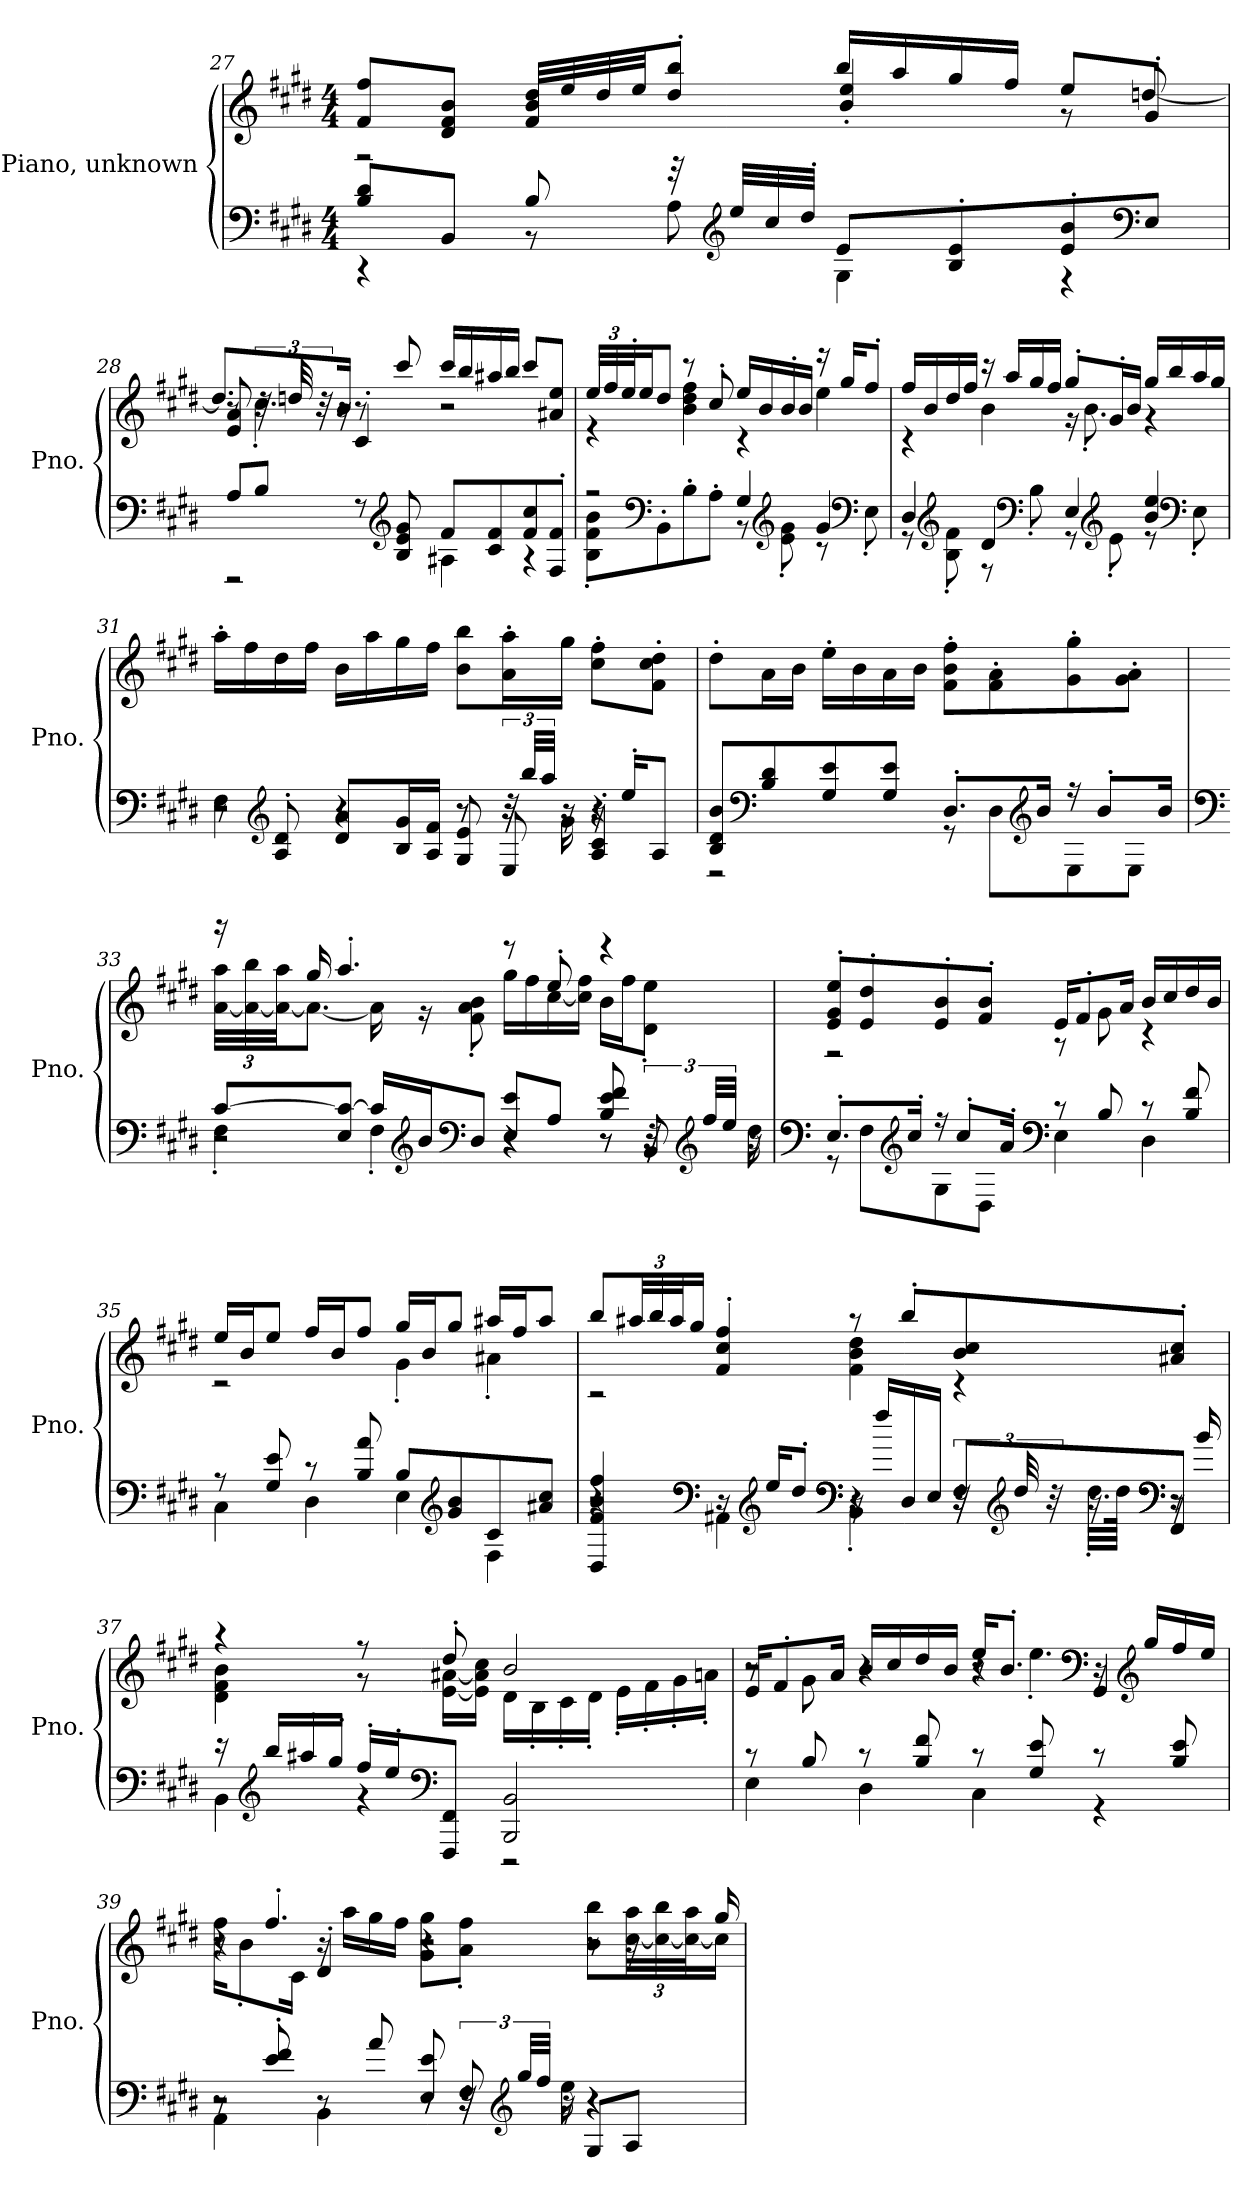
**kern	**kern
*part1	*part1
*staff2	*staff1
*I"Piano, unknown	*
*I'Pno.	*
!!LO:LB:g=z
*clefF4	*clefG2
*k[f#c#g#d#]	*k[f#c#g#d#]
*M4/4	*M4/4
=27	=27
*^	*^
8B/ 8d#/L	4r	8f#/ 8ff#/L	2r
8BB/J	.	8d#/ 8f#/ 8b/J	.
8B/	8r	32f#/ 32b/ 32dd#/LLL	.
.	.	32ee/	.
.	.	32dd#/	.
.	.	32ee/JJ	.
32r	8A\	8dd#/' 8bb/'J	.
*clefG2	*	*	*
32ee/LLL	.	.	.
32cc#/	.	.	.
32dd#'/JJJ	.	.	.
8e/L	4G#\	16bb/LL	4b/' 4ee/'
.	.	16aa/	.
8B/' 8e/'	.	16gg#/	.
.	.	16ff#/JJ	.
8e/' 8b/'	4r	8ee/L	8r
*clefF4	*	*	*
8E/J	.	8g#'/J	[8ddn/
=28	=28	=28	=28
*	*	*	*^
8A/L	2r	8e/ 8a/	8r	8.dd/L]
8B/J	.	48r	4.cc#'\	.
.	.	48ddn/	.	.
.	.	48r	.	.
.	.	16r	.	16b/Jk
8r	.	8r	.	4c#'/
*clefG2	*	*	*	*
8B/ 8e/ 8g#/	.	8ccc#/	.	.
8f#/L	4A#X\	16ccc#/LL	2r	2r
.	.	16bb/	.	.
8c#/ 8f#/	.	16aa#X/	.	.
.	.	16bb/JJ	.	.
8f#/ 8cc#/	4r	8ccc#/L	.	.
8F#/' 8f#/'J	.	8a#X/ 8ee/J	.	.
*	*	*v	*v	*v
!!LO:PB:g=z
=29	=29	=29
*	*	*Xbrackettup
*	*	*^
2r	8B\' 8f#\' 8b\'L	48ee/LLL	4r
.	.	48ff#/	.
.	.	48ee'/J	.
.	.	16ee/J	.
*clefF4	*	*	*
.	8BB'\	8dd#/J	.
.	8B'\	8r	4b\ 4dd#\ 4ff#\
.	8A'\J	8cc#'/	.
4G#/	8r	16ee/LL	4r
.	.	16b/	.
*clefG2	*	*	*
.	8e\' 8g#\'	16b'/	.
.	.	16b/JJ	.
4g#/	8r	16r	4ee\
.	.	16gg#/KL	.
*clefF4	*	*	*
.	8E'\	8ff#'/J	.
=30	=30	=30	=30
4D#/	8r	16ff#/LL	4r
.	.	16b/	.
*clefG2	*	*	*
.	8B\' 8f#\'	16dd#/	.
.	.	16ff#/JJ	.
4d#/	8r	16r	4b\
.	.	16aa/LL	.
*clefF4	*	*	*
.	8B'\	16gg#/	.
.	.	16ff#/JJ	.
4E/	8r	8gg#'/L	16r
.	.	.	8.b'\
*clefG2	*	*	*
.	8e'\	16g#'/L	.
.	.	16b/JJ	.
4b/ 4ee/	8r	16gg#/LL	4r
.	.	16bb/	.
*clefF4	*	*	*
.	8E'\	16aa/	.
.	.	16gg#/JJ	.
*	*	*v	*v
!!LO:LB:g=z
=31	=31	=31
*	*^	*
8r	4F#\	2r	16aa'\LL
.	.	.	16ff#\
*clefG2	*	*	*
8A/' 8d#/'	.	.	16dd#\
.	.	.	16ff#\JJ
8d#/ 8a/L	4r	.	16b\LL
.	.	.	16aa\
16B/ 16g#/L	.	.	16gg#\
16A/ 16f#/JJ	.	.	16ff#\JJ
8G#/ 8e/	8r	8r	8b\ 8bb\L
48r	16r	8E/	16a\' 16aa\'L
48bb/LLL	.	.	.
48aa/JJJ	.	.	.
16r	16g#\	.	16gg#\JJ
16r	4r	4A/' 4c#/'	8cc#\' 8ff#\'L
16ee'/KL	.	.	.
8A/J	.	.	8f#\' 8cc#\' 8dd#\'J
*	*v	*v	*
=32	=32	=32
8B/ 8d#/ 8b/L	2r	8dd#'\L
*clefF4	*	*
8B/ 8d#/	.	16a\L
.	.	16b\JJ
8G#/ 8e/	.	16ee'\LL
.	.	16b\
8G#/ 8e/J	.	16a\
.	.	16b\JJ
8.D#'/L	8r	8f#\' 8b\' 8ff#\'L
.	8D#\L	8f#\' 8a\'
*clefG2	*	*
16b/Jk	.	.
16r	8E\	8g#\' 8gg#\'
8b'/L	.	.
.	8E\J	8g#\' 8a\'J
16b/Jk	.	.
*v	*v	*
!!LO:LB:g=z
=33	=33
*clefF4	*
*^	*^
*	*^	*	*
[8c#/L	4F#'\	2r	16r	[48a\ 48aa\LLL
.	.	.	.	48a\_ 48bb\
.	.	.	.	48a\_ 48aa\JJ
.	.	.	16gg#/	8.a\J_
8E/ 8c#/_J	.	.	4.aa'/	.
16c#/LL]	4F#'\	.	.	16a\]
*clefG2	*	*	*	*
16b/J	.	.	.	16r
*clefF4	*	*	*	*
8D#/J	.	.	.	8f#\' 8a\' 8b\'
8E/ 8e/L	4r	4r	8r	16gg#\LL
.	.	.	.	16ff#\
8A/J	.	.	8ee'/	[16cc#\
.	.	.	.	16cc#\] 16ff#\JJ
8B/ 8e/ 8f#/	8r	8r	4r	16b\LL
.	.	.	.	16ff#\J
48r	16r	8BB/	.	8d#\' 8ee\'J
*clefG2	*	*	*	*
48ff#/LLL	.	.	.	.
48ee/JJJ	.	.	.	.
16r	16dd#\	.	.	.
*v	*v	*v	*	*
!!LO:LB:g=z	!!
=34	=34	=34
*clefF4	*	*
*^	*	*
8.E'/L	8r	8e/' 8g#/' 8ee/'L	2r
.	8F#\L	8e/' 8dd#/'	.
*clefG2	*	*	*
16cc#'/Jk	.	.	.
16r	8G#\	8e/' 8b/'	.
8cc#'/L	.	.	.
.	8D#\J	8f#/' 8b/'J	.
16a'/Jk	.	.	.
*clefF4	*	*	*
8r	4E\	16e/KL	8r
.	.	8f#'/	.
8B/	.	.	8g#\
.	.	16a/Jk	.
8r	4D#\	16b/LL	4r
.	.	16cc#/	.
8B/ 8f#/	.	16dd#/	.
.	.	16b/JJ	.
=35	=35	=35	=35
8r	4C#\	16ee/LL	2r
.	.	16b/J	.
8G#/ 8e/	.	8ee/J	.
8r	4D#\	16ff#/LL	.
.	.	16b/J	.
8B/ 8a/	.	8ff#/J	.
8B/L	4E\	16gg#/LL	4g#'\
.	.	16b/J	.
*clefG2	*	*	*
8g#/ 8b/	.	8gg#/J	.
8c#/	4F#\	16aa#X/LL	4a#X'\
.	.	16ff#/J	.
8a#X/ 8cc#/J	.	8aa#/J	.
!!LO:LB:g=z	!!
=36	=36	=36	=36
*	*^	*	*
4D#/ 4f#/ 4b/ 4ff#/	4r	2r	8bb/L	2r
.	.	.	48aa#X/LL	.
.	.	.	48bb/	.
.	.	.	48aa#/J	.
.	.	.	16gg#/JJ	.
*clefF4	*	*	*	*
16r	4AA#X\	.	4f#/' 4cc#/' 4ff#/'	.
*clefG2	*	*	*	*
16ee/KL	.	.	.	.
8dd#'/J	.	.	.	.
*clefF4	*	*	*	*
16r	4BB'\	4r	8r	4f#\ 4b\ 4dd#\
16ff#/LL	.	.	.	.
16D#/	.	.	8bb'/L	.
16E/JJ	.	.	.	.
48r	16r	8F#/L	8b/ 8cc#/	4r
*clefG2	*	*	*	*
48dd#/	.	.	.	.
48r	.	.	.	.
16r	32.dd#'\LLL	.	.	.
.	64dd#\JJJk	.	.	.
*clefF4	*	*	*	*
16r	8r	8FF#/J	8a#X/' 8cc#/'J	.
16b/	.	.	.	.
*	*v	*v	*	*
!!LO:LB:g=z	!!
=37	=37	=37	=37
16r	4BB\	4r	4d#\ 4f#\ 4b\
*clefG2	*	*	*
16bb/LL	.	.	.
16aa#X'/	.	.	.
16gg#'/JJ	.	.	.
16ff#'/LL	4r	8r	8r
16ee'/J	.	.	.
*clefF4	*	*	*
8FFF#/ 8FF#/J	.	8dd#'/	[16e\ [16a#X\LL
.	.	.	16e\] 16a#\] 16cc#\JJ
2BBB/ 2BB/	2r	2b/	16d#\LL
.	.	.	16B'\
.	.	.	16c#'\
.	.	.	16d#'\JJ
.	.	.	16e'\LL
.	.	.	16f#'\
.	.	.	16g#'\
.	.	.	16an'\JJ
=38	=38	=38	=38
*	*	*	*^
8r	4E\	16e/KL	8r	2r
.	.	8f#'/	.	.
8B/	.	.	8g#\	.
.	.	16a/Jk	.	.
8r	4D#\	16b/LL	4r	.
.	.	16cc#/	.	.
8B/ 8f#/	.	16dd#/	.	.
.	.	16b/JJ	.	.
8r	4C#\	16ee/KL	8r	4r
.	.	8.b'/J	.	.
8G#/ 8e/	.	.	4.ee'\	.
*	*	*clefF4	*	*
8r	4r	16r	.	4GG#/
*	*	*clefG2	*	*
.	.	16gg#/LL	.	.
8B/ 8e/	.	16ff#/	.	.
.	.	16ee/JJ	.	.
!!LO:PB:g=z	!!	!!
=39	=39	=39	=39	=39
*	*^	*	*	*
8r	4AA\	2r	8r	16ff#\KL	4r
.	.	.	.	8b'\	.
8e/' 8f#/'	.	.	4.ff#'/	.	.
.	.	.	.	16c#\Jk	.
8r	4BB\	.	.	16r	4d#'/
.	.	.	.	16aa\LL	.
8a/	.	.	.	16gg#\	.
.	.	.	.	16ff#\JJ	.
8E/ 8e/	8r	8r	4r	8g#\ 8gg#\L	2r
48r	16r	8F#/	.	8a\' 8ff#\'J	.
*clefG2	*	*	*	*	*
48gg#/LLL	.	.	.	.	.
48ff#/JJJ	.	.	.	.	.
16r	16ee\	.	.	.	.
8G#/L	4r	4r	8r	8b\ 8bb\L	.
8A/J	.	.	16r	[48cc#\ 48aa\LL	.
.	.	.	.	48cc#\_ 48bb\	.
.	.	.	.	48cc#\_ 48aa\J	.
.	.	.	16gg#/	16cc#\JJ]	.
*v	*v	*v	*	*	*
*	*v	*v	*v
=	=
*-	*-
